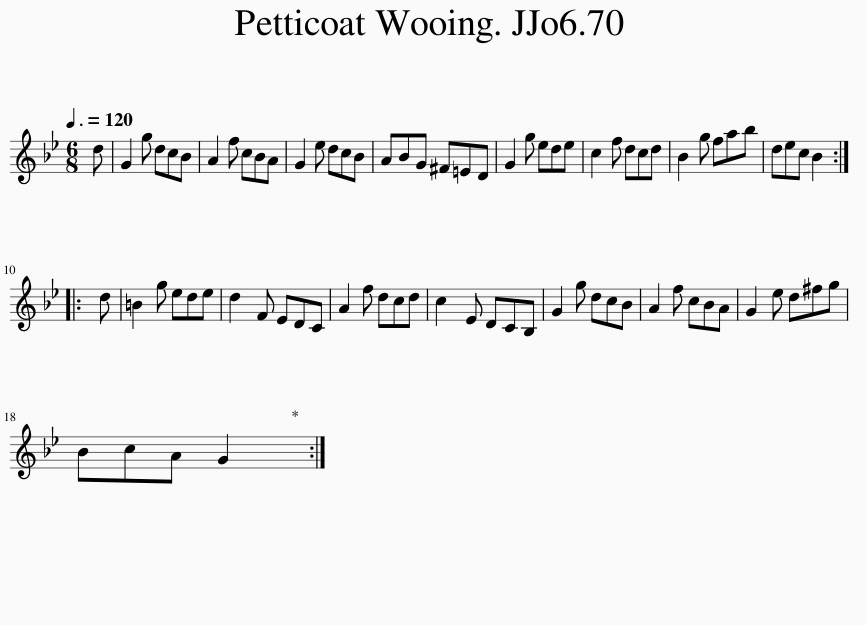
X:1
L:1/8
Q:3/8=120
M:6/8
I:linebreak $
K:Gmin
V:1 treble
V:1
 d | G2 g dcB | A2 f cBA | G2 e dcB | ABG ^F=ED | %5
 G2 g ede | c2 f dcd | B2 g fab | dec B2 ::$ d | %10
 =B2 g ede | d2 F EDC | A2 f dcd | c2 E DCB, | G2 g dcB | %15
 A2 f cBA | G2 e d^fg |$ BcA G2 :| %18
